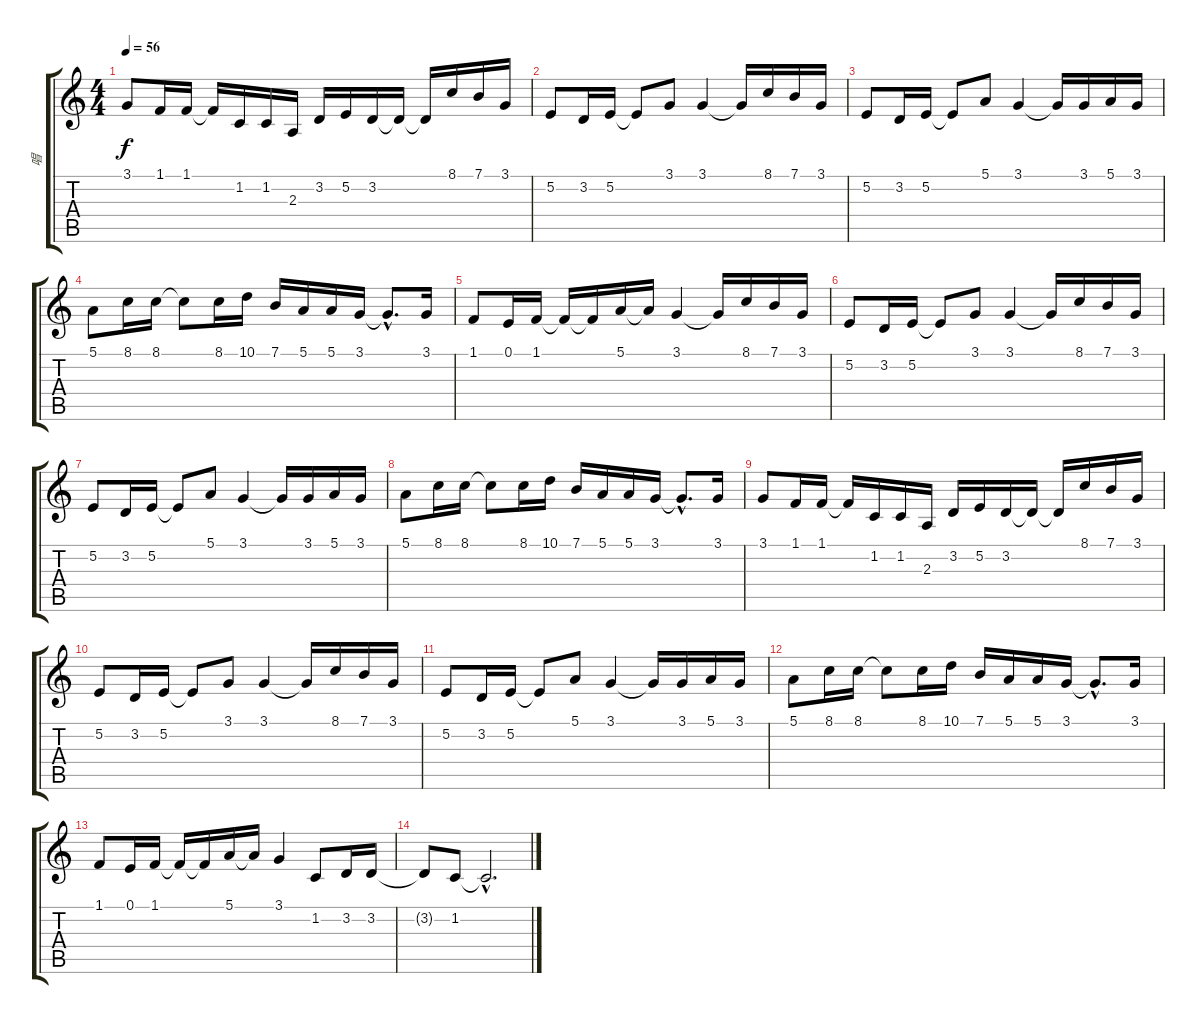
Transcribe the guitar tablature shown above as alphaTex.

\track ("唱" "唱") {instrument electricgrandpiano}
\staff {score tabs}
\tuning (E4 B3 G3 D3 A2 E2) {hide}
\ts (4 4)
\tempo 56
\clef g2
\ks c
3.1.8{dy f} 1.1.16 1.1.16 1.1{t}.16 1.2.16 1.2.16 2.3.16 3.2.16 5.2.16 3.2.16 3.2{t}.16 3.2{t}.16 8.1.16 7.1.16 3.1.16 |
5.2.8 3.2.16 5.2.16 5.2{t}.8 3.1.8 3.1.4 3.1{t}.16 8.1.16 7.1.16 3.1.16 |
5.2.8 3.2.16 5.2.16 5.2{t}.8 5.1.8 3.1.4 3.1{t}.16 3.1.16 5.1.16 3.1.16 |
5.1.8 8.1.16 8.1.16 8.1{t}.8 8.1.16 10.1.16 7.1.16 5.1.16 5.1.16 3.1.16 3.1{hac t}.8{d} 3.1.16 |
1.1.8 0.1.16 1.1.16 1.1{t}.16 1.1{t}.16 5.1.16 5.1{t}.16 3.1.4 3.1{t}.16 8.1.16 7.1.16 3.1.16 |
5.2.8 3.2.16 5.2.16 5.2{t}.8 3.1.8 3.1.4 3.1{t}.16 8.1.16 7.1.16 3.1.16 |
5.2.8 3.2.16 5.2.16 5.2{t}.8 5.1.8 3.1.4 3.1{t}.16 3.1.16 5.1.16 3.1.16 |
5.1.8 8.1.16 8.1.16 8.1{t}.8 8.1.16 10.1.16 7.1.16 5.1.16 5.1.16 3.1.16 3.1{hac t}.8{d} 3.1.16 |
3.1.8 1.1.16 1.1.16 1.1{t}.16 1.2.16 1.2.16 2.3.16 3.2.16 5.2.16 3.2.16 3.2{t}.16 3.2{t}.16 8.1.16 7.1.16 3.1.16 |
5.2.8 3.2.16 5.2.16 5.2{t}.8 3.1.8 3.1.4 3.1{t}.16 8.1.16 7.1.16 3.1.16 |
5.2.8 3.2.16 5.2.16 5.2{t}.8 5.1.8 3.1.4 3.1{t}.16 3.1.16 5.1.16 3.1.16 |
5.1.8 8.1.16 8.1.16 8.1{t}.8 8.1.16 10.1.16 7.1.16 5.1.16 5.1.16 3.1.16 3.1{hac t}.8{d} 3.1.16 |
1.1.8 0.1.16 1.1.16 1.1{t}.16 1.1{t}.16 5.1.16 5.1{t}.16 3.1.4 1.2.8 3.2.16 3.2.16 |
3.2{t}.8 1.2.8 1.2{hac t}.2{d}
